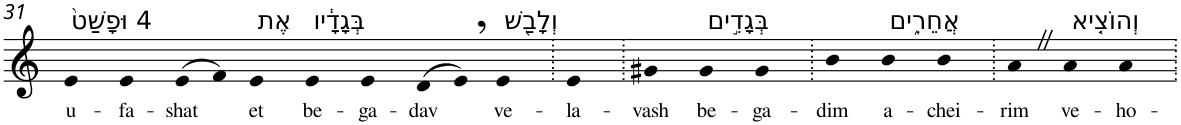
**kern	**text
*part1	*part1
*staff1	*staff1
*I"Piano	*
*I'Pno	*
!!LO:PB:g=z
*clefG2	*
*k[]	*
=31	=31
!LO:TX:a:t=4 וּפָשַׁט֙	!
!	!LO:LY:b
4e	u-
!	!LO:LY:b
4e	-fa-
!	!LO:LY:b
(>8e	-shat
8f)	.
!LO:TX:a:t=אֶת	!
!	!LO:LY:b
4e	et
!LO:TX:a:t=בְּגָדָ֔יו	!
!	!LO:LY:b
4e	be-
!	!LO:LY:b
4e	-ga-
!	!LO:LY:b
(>8d	-dav
8e,)	.
!LO:TX:a:t=וְלָבַ֖שׁ	!
!	!LO:LY:b
4e	ve-
=32.	=32.
!	!LO:LY:b
4e	-la-
=33.	=33.
!	!LO:LY:b
4g#X	-vash
!LO:TX:a:t=בְּגָדִ֣ים	!
!	!LO:LY:b
4g#	be-
!	!LO:LY:b
4g#	-ga-
=34.	=34.
!	!LO:LY:b
4b	-dim
!LO:TX:a:t=אֲחֵרִ֑ים	!
!	!LO:LY:b
4b	a-
!	!LO:LY:b
4b	-chei-
=35.	=35.
!	!LO:LY:b
4aZ	-rim
!LO:TX:a:t=וְהוֹצִ֤יא	!
!	!LO:LY:b
4a	ve-
!	!LO:LY:b
4a	-ho-
=.	=.
*-	*-
